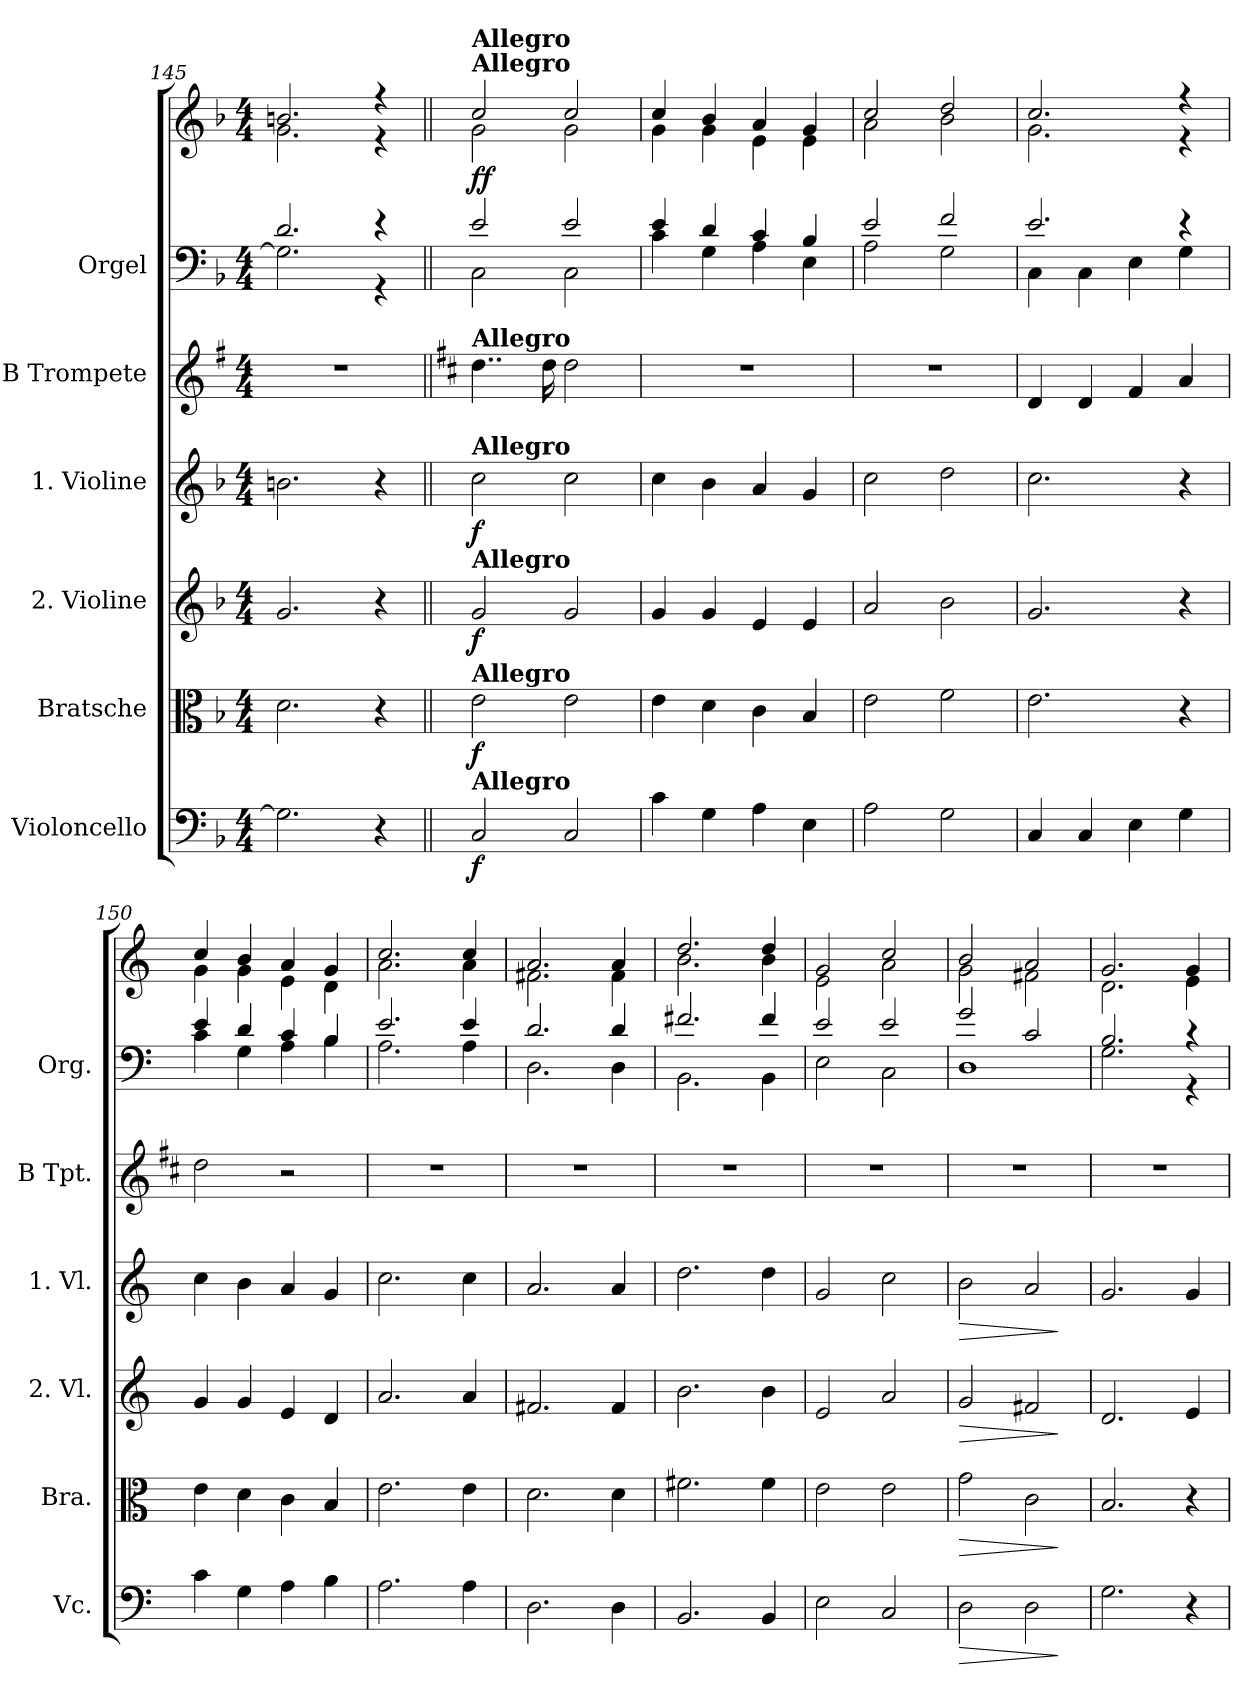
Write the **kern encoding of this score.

**kern	**dynam	**kern	**dynam	**kern	**dynam	**kern	**dynam	**kern	**kern	**kern	**dynam
*part6	*part6	*part5	*part5	*part4	*part4	*part3	*part3	*part2	*part1	*part1	*part1
*staff7	*staff7	*staff6	*staff6	*staff5	*staff5	*staff4	*staff4	*staff3	*staff2	*staff1	*staff1/2
*I"Violoncello	*	*I"Bratsche	*	*I"2. Violine	*	*I"1. Violine	*	*I"B Trompete	*I"Orgel	*	*
*I'Vc.	*	*I'Bra.	*	*I'2. Vl.	*	*I'1. Vl.	*	*I'B Tpt.	*I'Org.	*	*
*clefF4	*	*clefC3	*	*clefG2	*	*clefG2	*	*clefG2	*clefF4	*clefG2	*
*	*	*	*	*	*	*	*	*ITrd1c2	*	*	*
*k[b-]	*	*k[b-]	*	*k[b-]	*	*k[b-]	*	*k[b-]	*k[b-]	*k[b-]	*
*M4/4	*	*M4/4	*	*M4/4	*	*M4/4	*	*M4/4	*M4/4	*M4/4	*
=145	=145	=145	=145	=145	=145	=145	=145	=145	=145	=145	=145
*	*	*	*	*	*	*	*	*	*^	*^	*
2.G\]	.	2.d\	.	2.g/	.	2.bn\	.	1r	2.d/	2.G\]	2.bn/	2.g\	.
4r	.	4r	.	4r	.	4r	.	.	4r	4r	4r	4r	.
!!LO:PB:g=z	!!
=146||	=146||	=146||	=146||	=146||	=146||	=146||	=146||	=146||	=146||	=146||	=146||	=146||	=146||
*k[]	*	*k[]	*	*k[]	*	*k[]	*	*k[]	*k[]	*	*k[]	*	*
!	!	!	!	!	!	!	!	!	!	!	!LO:TX:a:B:t=Allegro	!	!
!	!	!	!	!	!	!	!	!	!	!	!LO:TX:a:B:t=Allegro	!	!
!	!	!	!	!	!	!	!	!LO:TX:a:B:t=Allegro	!	!	!	!	!
!	!	!	!	!	!	!LO:TX:a:B:t=Allegro	!	!	!	!	!	!	!
!	!	!	!	!LO:TX:a:B:t=Allegro	!	!	!	!	!	!	!	!	!
!	!	!LO:TX:a:B:t=Allegro	!	!	!	!	!	!	!	!	!	!	!
!LO:TX:a:B:t=Allegro	!	!	!	!	!	!	!	!	!	!	!	!	!
!	!LO:DY:b	!	!LO:DY:b	!	!LO:DY:b	!	!LO:DY:b	!	!	!	!	!	!LO:DY:b
!	!	!	!	!	!	!	!	!	!	!	!	!	!LO:DY:n=1:b
2C/	f	2e\	f	2g/	f	2cc\	f	4..cc\	2e/	2C\	2cc/	2g\	f f
.	.	.	.	.	.	.	.	16cc\	.	.	.	.	.
2C/	.	2e\	.	2g/	.	2cc\	.	2cc\	2e/	2C\	2cc/	2g\	.
=147	=147	=147	=147	=147	=147	=147	=147	=147	=147	=147	=147	=147	=147
4c\	.	4e\	.	4g/	.	4cc\	.	1r	4e/	4c\	4cc/	4g\	.
4G\	.	4d\	.	4g/	.	4b\	.	.	4d/	4G\	4b/	4g\	.
4A\	.	4c\	.	4e/	.	4a/	.	.	4c/	4A\	4a/	4e\	.
4E\	.	4B/	.	4e/	.	4g/	.	.	4B/	4E\	4g/	4e\	.
=148	=148	=148	=148	=148	=148	=148	=148	=148	=148	=148	=148	=148	=148
2A\	.	2e\	.	2a/	.	2cc\	.	1r	2e/	2A\	2cc/	2a\	.
2G\	.	2f\	.	2b\	.	2dd\	.	.	2f/	2G\	2dd/	2b\	.
=149	=149	=149	=149	=149	=149	=149	=149	=149	=149	=149	=149	=149	=149
4C/	.	2.e\	.	2.g/	.	2.cc\	.	4c/	2.e/	4C\	2.cc/	2.g\	.
4C/	.	.	.	.	.	.	.	4c/	.	4C\	.	.	.
4E\	.	.	.	.	.	.	.	4e/	.	4E\	.	.	.
4G\	.	4r	.	4r	.	4r	.	4g/	4r	4G\	4r	4r	.
=150	=150	=150	=150	=150	=150	=150	=150	=150	=150	=150	=150	=150	=150
4c\	.	4e\	.	4g/	.	4cc\	.	2cc\	4e/	4c\	4cc/	4g\	.
4G\	.	4d\	.	4g/	.	4b\	.	.	4d/	4G\	4b/	4g\	.
4A\	.	4c\	.	4e/	.	4a/	.	2r	4c/	4A\	4a/	4e\	.
4B\	.	4B/	.	4d/	.	4g/	.	.	4B/	4B\	4g/	4d\	.
=151	=151	=151	=151	=151	=151	=151	=151	=151	=151	=151	=151	=151	=151
2.A\	.	2.e\	.	2.a/	.	2.cc\	.	1r	2.e/	2.A\	2.cc/	2.a\	.
4A\	.	4e\	.	4a/	.	4cc\	.	.	4e/	4A\	4cc/	4a\	.
=152	=152	=152	=152	=152	=152	=152	=152	=152	=152	=152	=152	=152	=152
2.D\	.	2.d\	.	2.f#X/	.	2.a/	.	1r	2.d/	2.D\	2.a/	2.f#X\	.
4D\	.	4d\	.	4f#/	.	4a/	.	.	4d/	4D\	4a/	4f#\	.
!!LO:LB:g=z	!!
=153	=153	=153	=153	=153	=153	=153	=153	=153	=153	=153	=153	=153	=153
2.BB/	.	2.f#X\	.	2.b\	.	2.dd\	.	1r	2.f#X/	2.BB\	2.dd/	2.b\	.
4BB/	.	4f#\	.	4b\	.	4dd\	.	.	4f#/	4BB\	4dd/	4b\	.
=154	=154	=154	=154	=154	=154	=154	=154	=154	=154	=154	=154	=154	=154
2E\	.	2e\	.	2e/	.	2g/	.	1r	2e/	2E\	2g/	2e\	.
2C/	.	2e\	.	2a/	.	2cc\	.	.	2e/	2C\	2cc/	2a\	.
=155	=155	=155	=155	=155	=155	=155	=155	=155	=155	=155	=155	=155	=155
!	!LO:HP:b	!	!LO:HP:b	!	!LO:HP:b	!	!LO:HP:b	!	!	!	!	!	!
2D\	>	2g\	>	2g/	>	2b\	>	1r	2g/	1D	2b/	2g\	.
2D\	.	2c\	.	2f#X/	.	2a/	.	.	2c/	.	2a/	2f#X\	.
*	*	*	*	*	*	*	*	*	*v	*v	*	*	*
*	*	*	*	*	*	*	*	*	*	*v	*v	*
.	]	.	]	.	]	.	]	.	.	.	.
=156	=156	=156	=156	=156	=156	=156	=156	=156	=156	=156	=156
*	*	*	*	*	*	*	*	*	*^	*^	*
2.G\	.	2.B/	.	2.d/	.	2.g/	.	1r	2.B/	2.G\	2.g/	2.d\	.
4r	.	4r	.	4e/	.	4g/	.	.	4r	4r	4g/	4e\	.
*	*	*	*	*	*	*	*	*	*v	*v	*	*	*
*	*	*	*	*	*	*	*	*	*	*v	*v	*
=	=	=	=	=	=	=	=	=	=	=	=
*-	*-	*-	*-	*-	*-	*-	*-	*-	*-	*-	*-
